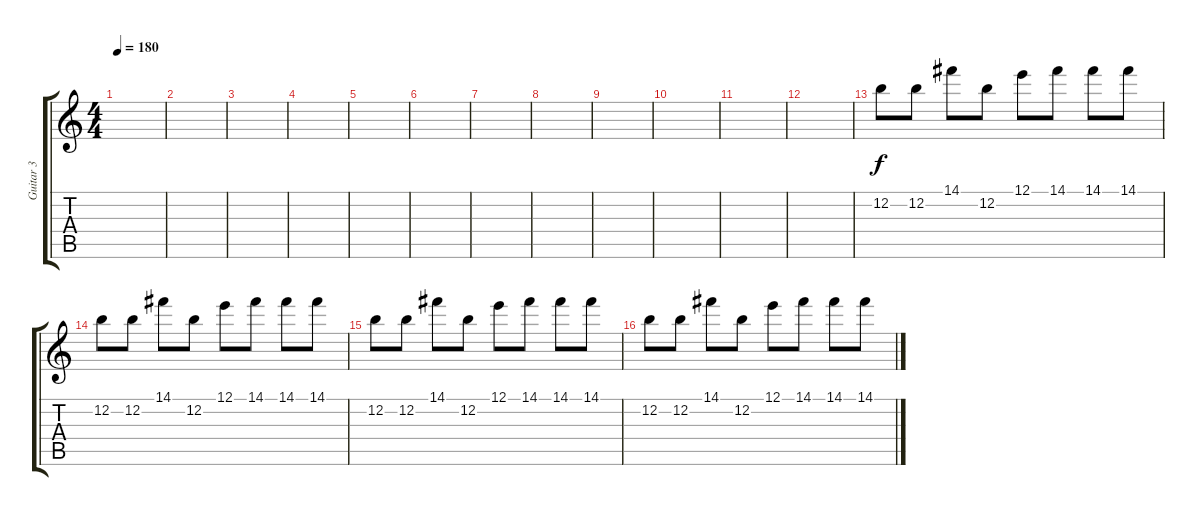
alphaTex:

\track ("Guitar 3" "Guitar 3") {instrument distortionguitar}
\staff {score tabs}
\tuning (E4 B3 G3 D3 A2 E2) {hide}
\ts (4 4)
\tempo 180
\clef g2
\ks c
|
|
|
|
|
|
|
|
|
|
|
|
12.2.8 12.2.8 14.1.8 12.2.8 12.1.8 14.1.8 14.1.8 14.1.8 |
12.2.8 12.2.8 14.1.8 12.2.8 12.1.8 14.1.8 14.1.8 14.1.8 |
12.2.8 12.2.8 14.1.8 12.2.8 12.1.8 14.1.8 14.1.8 14.1.8 |
12.2.8 12.2.8 14.1.8 12.2.8 12.1.8 14.1.8 14.1.8 14.1.8
